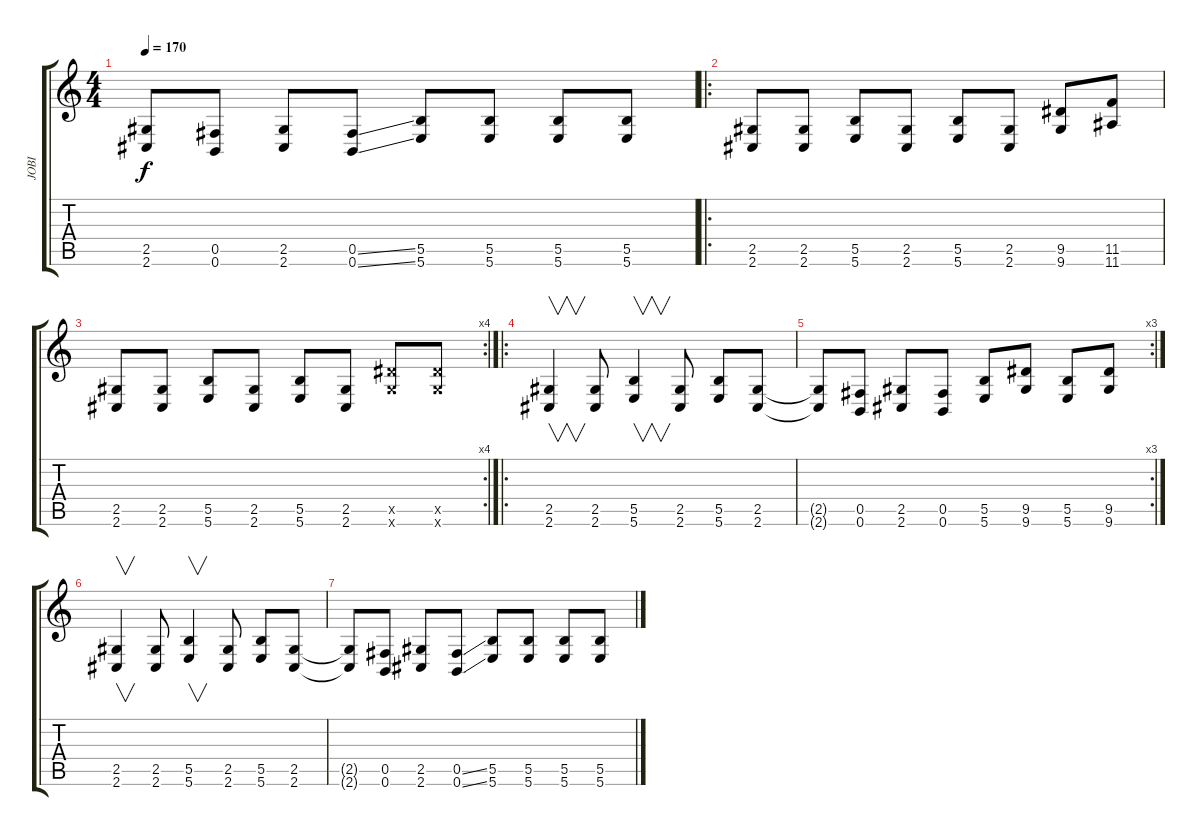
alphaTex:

\track ("JOBI" "JOBI") {instrument distortionguitar}
\staff {score tabs}
\tuning (Db4 Ab3 E3 B2 Gb2 B1) {hide}
\ts (4 4)
\tempo 170
\clef g2
\ks c
(2.5{t} 2.6{t}).8{dy f} (0.5 0.6).8 (2.5 2.6).8 (0.5{ss} 0.6{ss}).8 (5.5 5.6).8 (5.5 5.6).8 (5.5 5.6).8 (5.5 5.6).8 |
\ro
(2.5 2.6).8 (2.5 2.6).8 (5.5 5.6).8 (2.5 2.6).8 (5.5 5.6).8 (2.5 2.6).8 (9.5 9.6).8 (11.5 11.6).8 |
\rc 4
(2.5 2.6).8 (2.5 2.6).8 (5.5 5.6).8 (2.5 2.6).8 (5.5 5.6).8 (2.5 2.6).8 (9.5{x} 9.6{x}).8 (9.5{x} 9.6{x}).8 |
\ro
(2.5 2.6).4{v} (2.5 2.6).8 (5.5 5.6).4{v} (2.5 2.6).8 (5.5 5.6).8 (2.5 2.6).8 |
\rc 3
(2.5{t} 2.6{t}).8 (0.5 0.6).8 (2.5 2.6).8 (0.5 0.6).8 (5.5 5.6).8 (9.5 9.6).8 (5.5 5.6).8 (9.5 9.6).8 |
(2.5 2.6).4{v} (2.5 2.6).8 (5.5 5.6).4{v} (2.5 2.6).8 (5.5 5.6).8 (2.5 2.6).8 |
(2.5{t} 2.6{t}).8 (0.5 0.6).8 (2.5 2.6).8 (0.5{ss} 0.6{ss}).8 (5.5 5.6).8 (5.5 5.6).8 (5.5 5.6).8 (5.5 5.6).8
